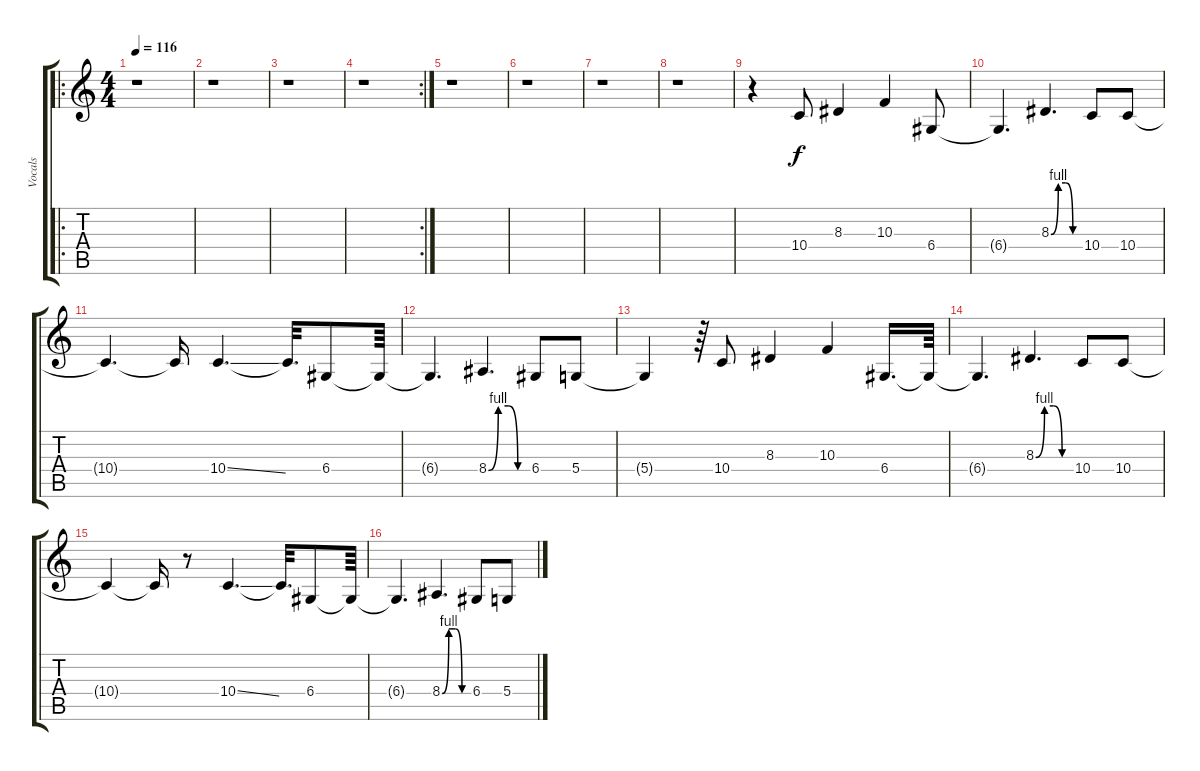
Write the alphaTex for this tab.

\track ("Vocals" "Vocals") {instrument lead2sawtooth}
\staff {score tabs}
\tuning (E4 B3 G3 D3 A2 E2) {hide}
\ro
\ts (4 4)
\tempo 116
\clef g2
\ks c
r.1{dy f} |
r.1 |
r.1 |
\rc 2
r.1 |
r.1 |
r.1 |
r.1 |
r.1 |
r.4 10.4.8 8.3.4 10.3.4 6.4.8 |
6.4{t}.4{d} 8.3{be (custom 0 0 15 4 30 4 45 0 60 0)}.4{d} 10.4.8 10.4.8 |
10.4{t}.4{d} 10.4{t}.16 10.4{ss}.4{d} 10.4{t}.32{d} 6.4.8 6.4{t}.64 |
6.4{t}.4{d} 8.4{be (custom 0 0 15 4 30 4 45 0 60 0)}.4{d} 6.4.8 5.4.8 |
5.4{t}.4 r.64 10.4.8 8.3.4 10.3.4 6.4.16{d} 6.4{t}.64 |
6.4{t}.4{d} 8.3{be (custom 0 0 15 4 30 4 45 0 60 0)}.4{d} 10.4.8 10.4.8 |
10.4{t}.4 10.4{t}.16 r.8 10.4{ss}.4{d} 10.4{t}.32{d} 6.4.8 6.4{t}.64 |
6.4{t}.4{d} 8.4{be (custom 0 0 15 4 30 4 45 0 60 0)}.4{d} 6.4.8 5.4.8
